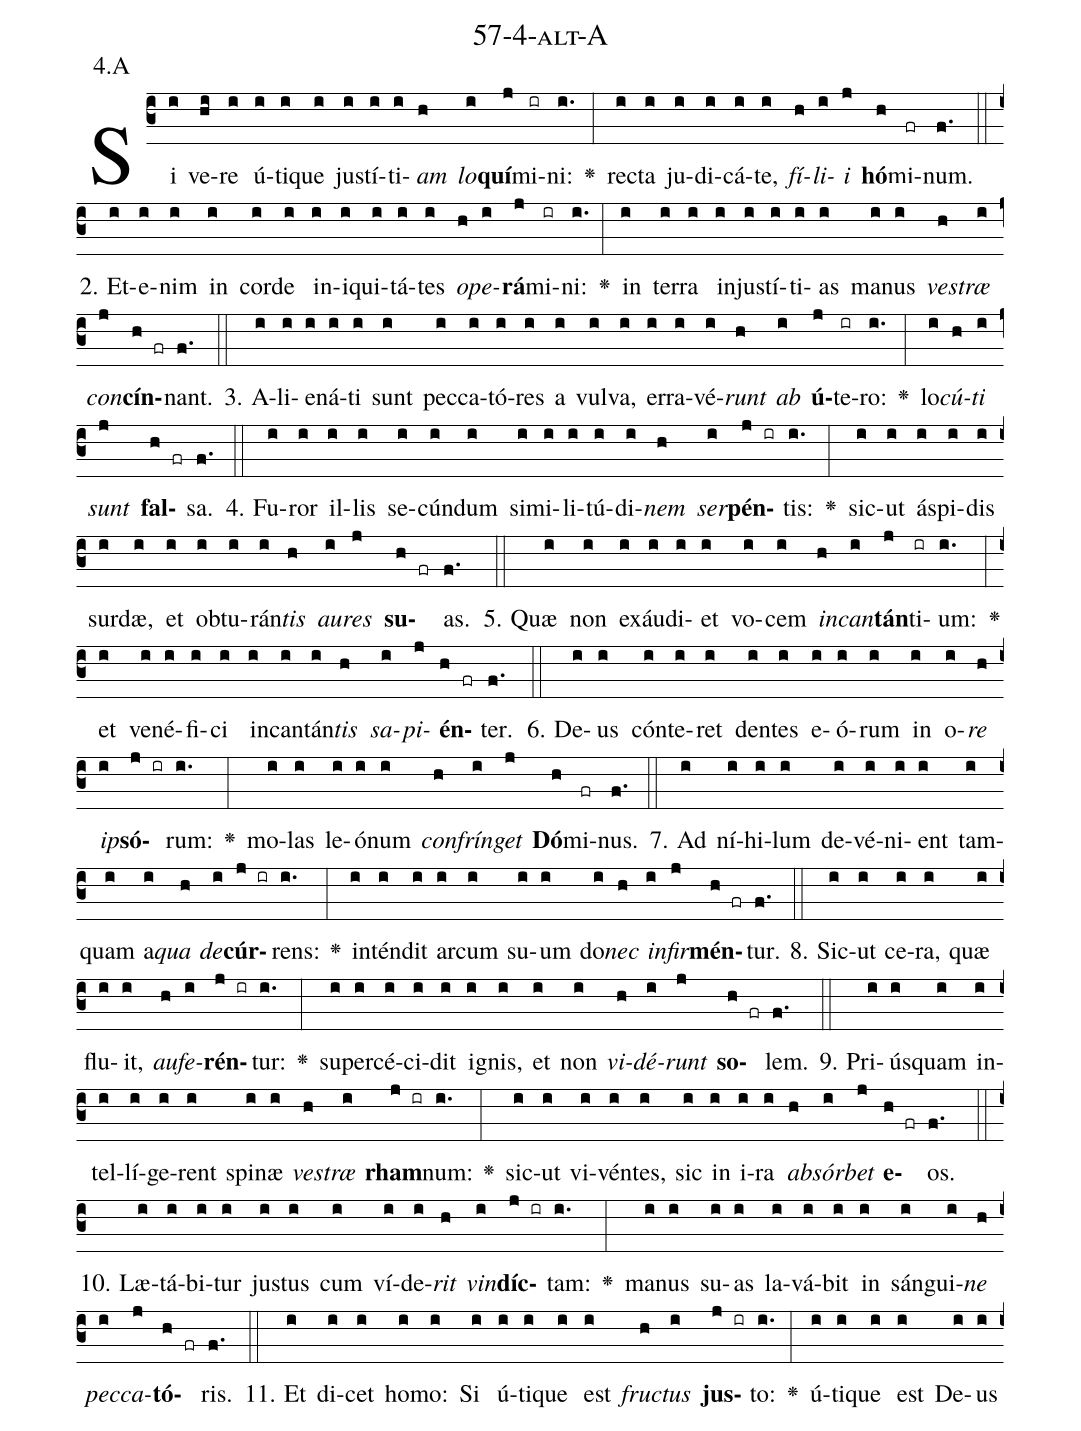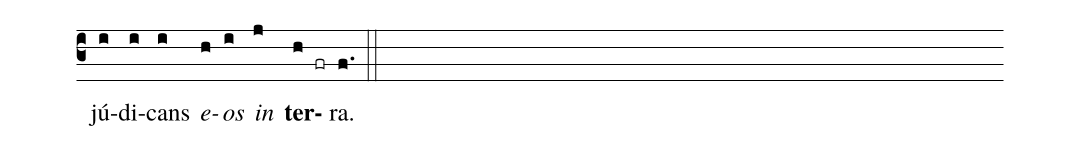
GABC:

name: 57-4-alt-A;
annotation: 4.A;
%%
(c3)Si(i) ve(hi)re(i) ú(i)ti(i)que(i) jus(i)tí(i)ti(i)<i>am</i>(h) <i>lo</i>(i)<b>quí</b>(j)mi(ir)ni:(i.) <v>\greheightstar</v>(:) rec(i)ta(i) ju(i)di(i)cá(i)te,(i) <i>fí</i>(h)<i>li</i>(i)<i>i</i>(j) <b>hó</b>(h)mi(fr)num.(f.) (::)
2. Et(i)e(i)nim(i) in(i) cor(i)de(i) in(i)i(i)qui(i)tá(i)tes(i) <i>o</i>(h)<i>pe</i>(i)<b>rá</b>(j)mi(ir)ni:(i.) <v>\greheightstar</v>(:) in(i) ter(i)ra(i) in(i)jus(i)tí(i)ti(i)as(i) ma(i)nus(i) <i>ves</i>(h)<i>træ</i>(i) <i>con</i>(j)<b>cín</b>(h fr)nant.(f.) (::)
3. A(i)li(i)e(i)ná(i)ti(i) sunt(i) pec(i)ca(i)tó(i)res(i) a(i) vul(i)va,(i) er(i)ra(i)vé(i)<i>runt</i>(h) <i>ab</i>(i) <b>ú</b>(j)te(ir)ro:(i.) <v>\greheightstar</v>(:) lo(i)<i>cú</i>(h)<i>ti</i>(i) <i>sunt</i>(j) <b>fal</b>(h fr)sa.(f.) (::)
4. Fu(i)ror(i) il(i)lis(i) se(i)cún(i)dum(i) si(i)mi(i)li(i)tú(i)di(i)<i>nem</i>(h) <i>ser</i>(i)<b>pén</b>(j ir)tis:(i.) <v>\greheightstar</v>(:) sic(i)ut(i) ás(i)pi(i)dis(i) sur(i)dæ,(i) et(i) ob(i)tu(i)rán(i)<i>tis</i>(h) <i>au</i>(i)<i>res</i>(j) <b>su</b>(h fr)as.(f.) (::)
5. Quæ(i) non(i) ex(i)áu(i)di(i)et(i) vo(i)cem(i) <i>in</i>(h)<i>can</i>(i)<b>tán</b>(j)ti(ir)um:(i.) <v>\greheightstar</v>(:) et(i) ve(i)né(i)fi(i)ci(i) in(i)can(i)tán(i)<i>tis</i>(h) <i>sa</i>(i)<i>pi</i>(j)<b>én</b>(h fr)ter.(f.) (::)
6. De(i)us(i) cón(i)te(i)ret(i) den(i)tes(i) e(i)ó(i)rum(i) in(i) o(i)<i>re</i>(h) <i>ip</i>(i)<b>só</b>(j ir)rum:(i.) <v>\greheightstar</v>(:) mo(i)las(i) le(i)ó(i)num(i) <i>con</i>(h)<i>frín</i>(i)<i>get</i>(j) <b>Dó</b>(h)mi(fr)nus.(f.) (::)
7. Ad(i) ní(i)hi(i)lum(i) de(i)vé(i)ni(i)ent(i) tam(i)quam(i) a(i)<i>qua</i>(h) <i>de</i>(i)<b>cúr</b>(j ir)rens:(i.) <v>\greheightstar</v>(:) in(i)tén(i)dit(i) ar(i)cum(i) su(i)um(i) do(i)<i>nec</i>(h) <i>in</i>(i)<i>fir</i>(j)<b>mén</b>(h fr)tur.(f.) (::)
8. Sic(i)ut(i) ce(i)ra,(i) quæ(i) flu(i)it,(i) <i>au</i>(h)<i>fe</i>(i)<b>rén</b>(j ir)tur:(i.) <v>\greheightstar</v>(:) su(i)per(i)cé(i)ci(i)dit(i) i(i)gnis,(i) et(i) non(i) <i>vi</i>(h)<i>dé</i>(i)<i>runt</i>(j) <b>so</b>(h fr)lem.(f.) (::)
9. Pri(i)ús(i)quam(i) in(i)tel(i)lí(i)ge(i)rent(i) spi(i)næ(i) <i>ves</i>(h)<i>træ</i>(i) <b>rham</b>(j ir)num:(i.) <v>\greheightstar</v>(:) sic(i)ut(i) vi(i)vén(i)tes,(i) sic(i) in(i) i(i)ra(i) <i>ab</i>(h)<i>sór</i>(i)<i>bet</i>(j) <b>e</b>(h fr)os.(f.) (::)
10. Læ(i)tá(i)bi(i)tur(i) jus(i)tus(i) cum(i) ví(i)de(i)<i>rit</i>(h) <i>vin</i>(i)<b>díc</b>(j ir)tam:(i.) <v>\greheightstar</v>(:) ma(i)nus(i) su(i)as(i) la(i)vá(i)bit(i) in(i) sán(i)gui(i)<i>ne</i>(h) <i>pec</i>(i)<i>ca</i>(j)<b>tó</b>(h fr)ris.(f.) (::)
11. Et(i) di(i)cet(i) ho(i)mo:(i) Si(i) ú(i)ti(i)que(i) est(i) <i>fruc</i>(h)<i>tus</i>(i) <b>jus</b>(j ir)to:(i.) <v>\greheightstar</v>(:) ú(i)ti(i)que(i) est(i) De(i)us(i) jú(i)di(i)cans(i) <i>e</i>(h)<i>os</i>(i) <i>in</i>(j) <b>ter</b>(h fr)ra.(f.) (::)
